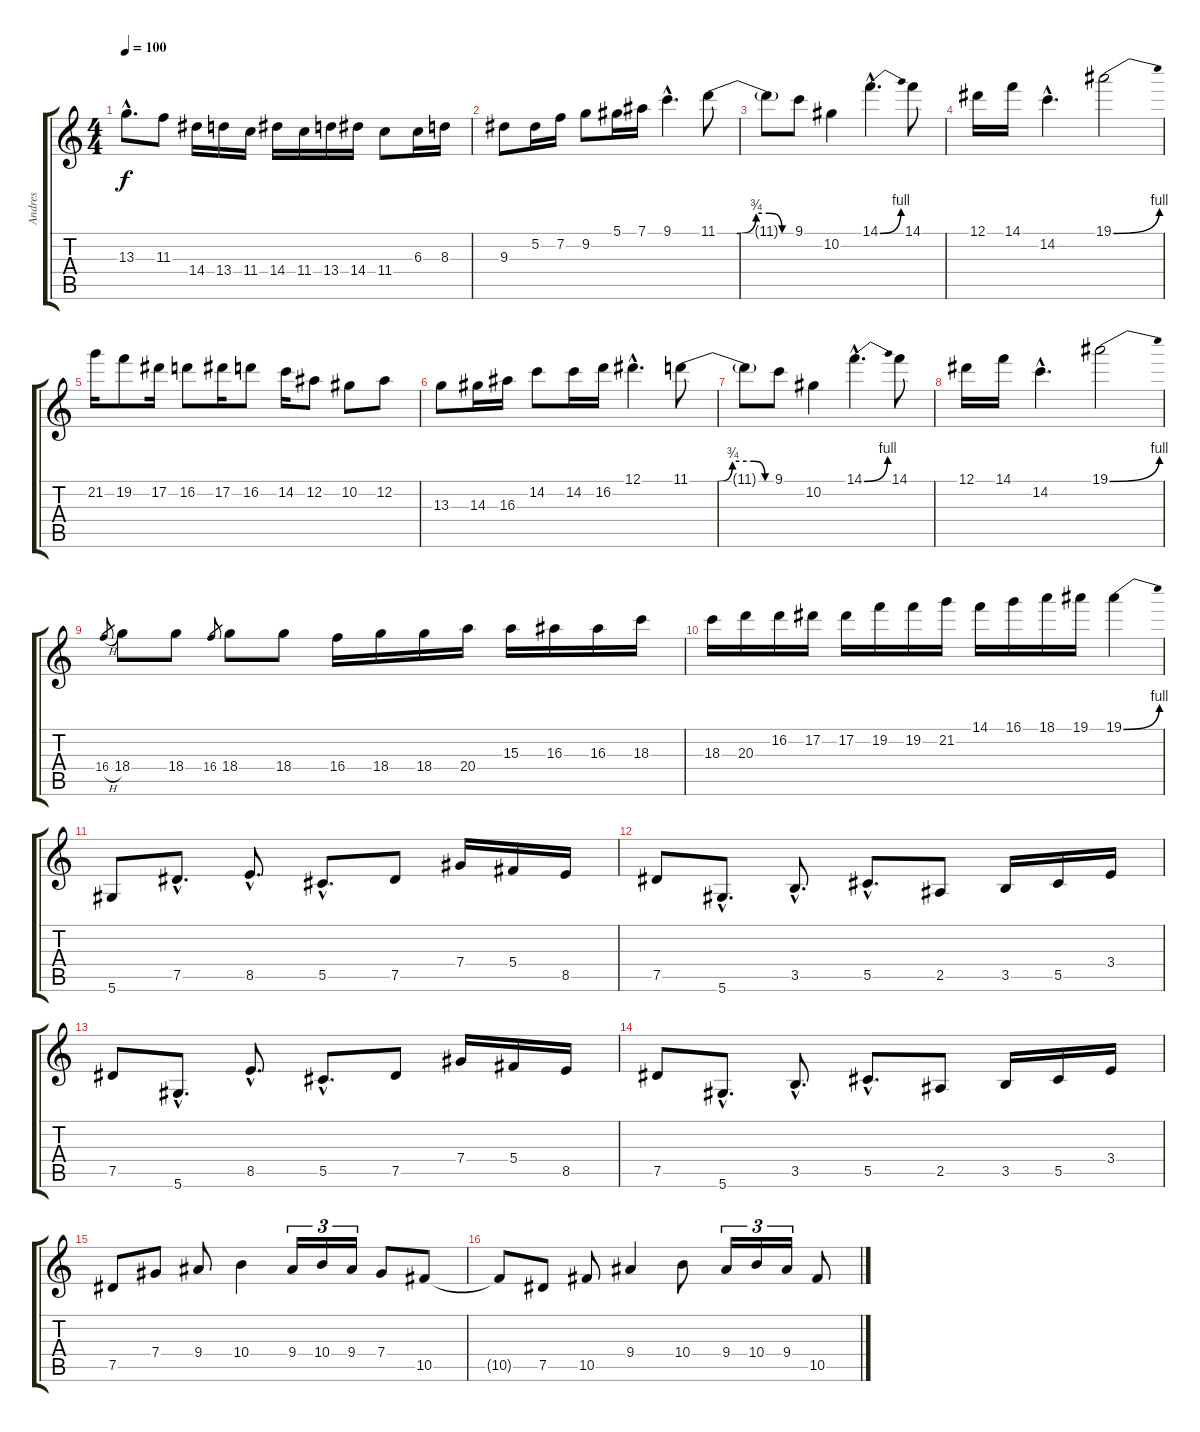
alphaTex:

\track ("Andres" "Andres") {instrument distortionguitar}
\staff {score tabs}
\tuning (Eb4 Bb3 Gb3 Db3 Ab2 Eb2) {hide}
\ts (4 4)
\tempo 100
\clef g2
\ks c
13.3{hac}.8{d dy f} 11.3.8 14.4.16 13.4.16 11.4.16 14.4.16 11.4.16 13.4.16 14.4.16 11.4.8 6.3.16 8.3.16 |
9.3.8 5.2.16 7.2.16 9.2.8 5.1.16 7.1.16 9.1{hac}.4{d} 11.1{be (custom 0 0 15 0 30 3 40 3 50 0 60 0)}.8 |
11.1{t}.8 9.1.8 10.2.4 14.1{be (bend 0 0 60 4) hac}.4{d} 14.1.8 |
12.1.16 14.1.16 14.2{hac}.4{d} 19.1{be (bend 0 0 60 4)}.2 |
21.2.16 19.2.8 17.2.16 16.2.8 17.2.16 16.2.8 14.2.16 12.2.8 10.2.8 12.2.8 |
13.3.8 14.3.16 16.3.16 14.2.8 14.2.16 16.2.16 12.1{hac}.4{d} 11.1{be (custom 0 0 20 0 30 3 45 3 53 0 60 0)}.8 |
11.1{t}.8 9.1.8 10.2.4 14.1{be (bend 0 0 60 4) hac}.4{d} 14.1.8 |
12.1.16 14.1.16 14.2{hac}.4{d} 19.1{be (bend 0 0 60 4)}.2 |
16.4{h}.8{gr} 18.4.8 18.4.8 16.4.8{gr} 18.4.8 18.4.8 16.4.16 18.4.16 18.4.16 20.4.16 15.3.16 16.3.16 16.3.16 18.3.16 |
18.3.16 20.3.16 16.2.16 17.2.16 17.2.16 19.2.16 19.2.16 21.2.16 14.1.16 16.1.16 18.1.16 19.1.16 19.1{be (bend 0 0 60 4)}.4 |
5.6.8 7.5{hac}.8{d} 8.5{hac}.8{d} 5.5{hac}.8{d} 7.5.8 7.4.16 5.4.16 8.5.16 |
7.5.8 5.6{hac}.8{d} 3.5{hac}.8{d} 5.5{hac}.8{d} 2.5.8 3.5.16 5.5.16 3.4.16 |
7.5.8 5.6{hac}.8{d} 8.5{hac}.8{d} 5.5{hac}.8{d} 7.5.8 7.4.16 5.4.16 8.5.16 |
7.5.8 5.6{hac}.8{d} 3.5{hac}.8{d} 5.5{hac}.8{d} 2.5.8 3.5.16 5.5.16 3.4.16 |
7.5.8 7.4.8 9.4.8 10.4.4 9.4.16{tu (3 2)} 10.4.16{tu (3 2)} 9.4.16{tu (3 2)} 7.4.8 10.5.8 |
10.5{t}.8 7.5.8 10.5.8 9.4.4 10.4.8 9.4.16{tu (3 2)} 10.4.16{tu (3 2)} 9.4.16{tu (3 2)} 10.5.8
